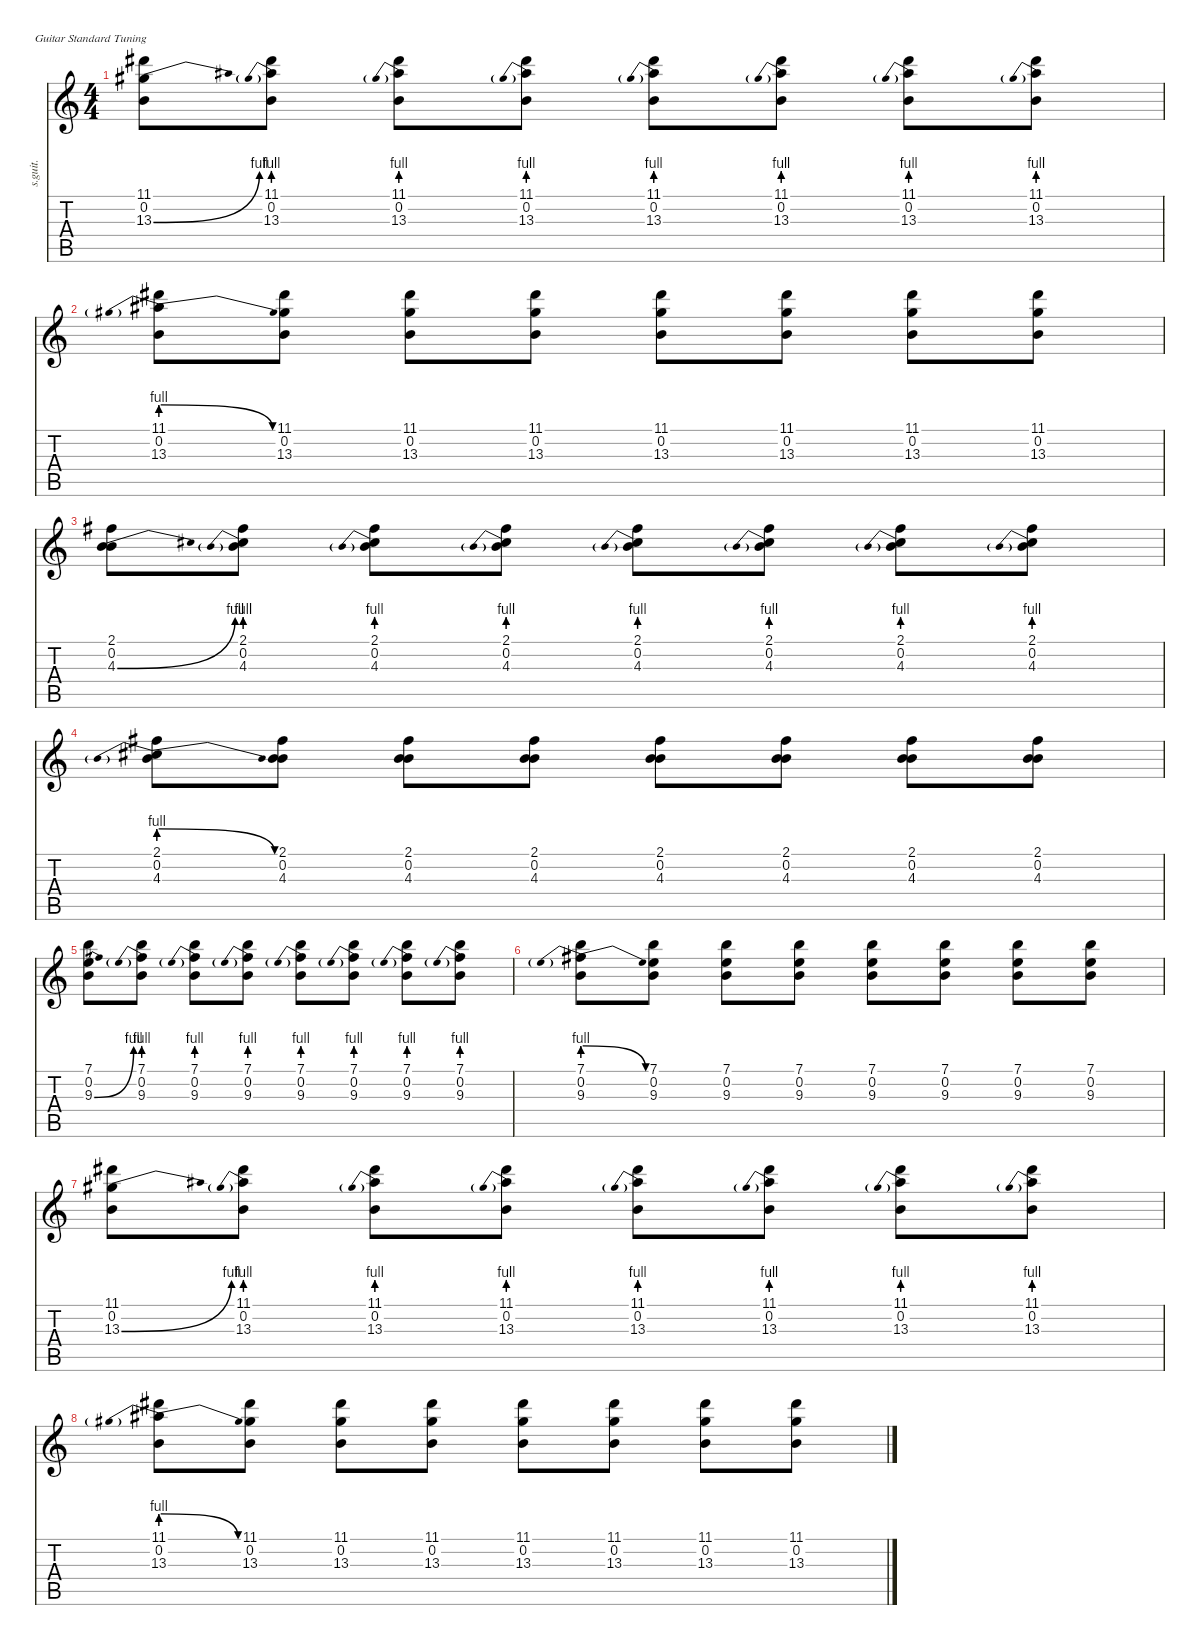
\defaultSystemsLayout 4
\hideDynamics
\bracketExtendMode nobrackets
\track ("Jonny Buckland - Main" "s.guit.") {instrument electricguitarclean}
\staff {score tabs}
\tuning (E4 B3 G3 D3 A2 E2)
\ts (4 4)
\tempo (87 hide)
\clef g2
\ks c
(11.1{acc #} 0.2 13.3{be (bend 0 0 60 4) acc #}).8{lyrics (0 "") lyrics (1 "") lyrics (2 "") lyrics (3 "") lyrics (4 "") dy f} (11.1{acc #} 0.2 13.3{be (prebend 0 4 60 4)}).8{lyrics (0 "") lyrics (1 "") lyrics (2 "") lyrics (3 "") lyrics (4 "")} (11.1{acc #} 0.2 13.3{be (prebend 0 4 60 4)}).8{lyrics (0 "") lyrics (1 "") lyrics (2 "") lyrics (3 "") lyrics (4 "")} (11.1{acc #} 0.2 13.3{be (prebend 0 4 60 4)}).8{lyrics (0 "") lyrics (1 "") lyrics (2 "") lyrics (3 "") lyrics (4 "")} (11.1{acc #} 0.2 13.3{be (prebend 0 4 60 4)}).8{lyrics (0 "") lyrics (1 "") lyrics (2 "") lyrics (3 "") lyrics (4 "")} (11.1{acc #} 0.2 13.3{be (prebend 0 4 60 4)}).8{lyrics (0 "") lyrics (1 "") lyrics (2 "") lyrics (3 "") lyrics (4 "")} (11.1{acc #} 0.2 13.3{be (prebend 0 4 60 4)}).8{lyrics (0 "") lyrics (1 "") lyrics (2 "") lyrics (3 "") lyrics (4 "")} (11.1{acc #} 0.2 13.3{be (prebend 0 4 60 4)}).8{lyrics (0 "") lyrics (1 "") lyrics (2 "") lyrics (3 "") lyrics (4 "")} |
(11.1{acc #} 0.2 13.3{be (prebendrelease 0 4 30 0)}).8{lyrics (0 "") lyrics (1 "") lyrics (2 "") lyrics (3 "") lyrics (4 "")} (11.1{acc #} 0.2 13.3{acc #}).8{lyrics (0 "") lyrics (1 "") lyrics (2 "") lyrics (3 "") lyrics (4 "")} (11.1{acc #} 0.2 13.3{acc #}).8{lyrics (0 "") lyrics (1 "") lyrics (2 "") lyrics (3 "") lyrics (4 "")} (11.1{acc #} 0.2 13.3{acc #}).8{lyrics (0 "") lyrics (1 "") lyrics (2 "") lyrics (3 "") lyrics (4 "")} (11.1{acc #} 0.2 13.3{acc #}).8{lyrics (0 "") lyrics (1 "") lyrics (2 "") lyrics (3 "") lyrics (4 "")} (11.1{acc #} 0.2 13.3{acc #}).8{lyrics (0 "") lyrics (1 "") lyrics (2 "") lyrics (3 "") lyrics (4 "")} (11.1{acc #} 0.2 13.3{acc #}).8{lyrics (0 "") lyrics (1 "") lyrics (2 "") lyrics (3 "") lyrics (4 "")} (11.1{acc #} 0.2 13.3{acc #}).8{lyrics (0 "") lyrics (1 "") lyrics (2 "") lyrics (3 "") lyrics (4 "")} |
(2.1{acc #} 0.2 4.3{be (bend 0 0 60 4)}).8{lyrics (0 "") lyrics (1 "") lyrics (2 "") lyrics (3 "") lyrics (4 "")} (2.1{acc #} 0.2 4.3{be (prebend 0 4 60 4)}).8{lyrics (0 "") lyrics (1 "") lyrics (2 "") lyrics (3 "") lyrics (4 "")} (2.1{acc #} 0.2 4.3{be (prebend 0 4 60 4)}).8{lyrics (0 "") lyrics (1 "") lyrics (2 "") lyrics (3 "") lyrics (4 "")} (2.1{acc #} 0.2 4.3{be (prebend 0 4 60 4)}).8{lyrics (0 "") lyrics (1 "") lyrics (2 "") lyrics (3 "") lyrics (4 "")} (2.1{acc #} 0.2 4.3{be (prebend 0 4 60 4)}).8{lyrics (0 "") lyrics (1 "") lyrics (2 "") lyrics (3 "") lyrics (4 "")} (2.1{acc #} 0.2 4.3{be (prebend 0 4 60 4)}).8{lyrics (0 "") lyrics (1 "") lyrics (2 "") lyrics (3 "") lyrics (4 "")} (2.1{acc #} 0.2 4.3{be (prebend 0 4 60 4)}).8{lyrics (0 "") lyrics (1 "") lyrics (2 "") lyrics (3 "") lyrics (4 "")} (2.1{acc #} 0.2 4.3{be (prebend 0 4 60 4)}).8{lyrics (0 "") lyrics (1 "") lyrics (2 "") lyrics (3 "") lyrics (4 "")} |
(2.1{acc #} 0.2 4.3{be (prebendrelease 0 4 30 0)}).8{lyrics (0 "") lyrics (1 "") lyrics (2 "") lyrics (3 "") lyrics (4 "")} (2.1{acc #} 0.2 4.3).8{lyrics (0 "") lyrics (1 "") lyrics (2 "") lyrics (3 "") lyrics (4 "")} (2.1{acc #} 0.2 4.3).8{lyrics (0 "") lyrics (1 "") lyrics (2 "") lyrics (3 "") lyrics (4 "")} (2.1{acc #} 0.2 4.3).8{lyrics (0 "") lyrics (1 "") lyrics (2 "") lyrics (3 "") lyrics (4 "")} (2.1{acc #} 0.2 4.3).8{lyrics (0 "") lyrics (1 "") lyrics (2 "") lyrics (3 "") lyrics (4 "")} (2.1{acc #} 0.2 4.3).8{lyrics (0 "") lyrics (1 "") lyrics (2 "") lyrics (3 "") lyrics (4 "")} (2.1{acc #} 0.2 4.3).8{lyrics (0 "") lyrics (1 "") lyrics (2 "") lyrics (3 "") lyrics (4 "")} (2.1{acc #} 0.2 4.3).8{lyrics (0 "") lyrics (1 "") lyrics (2 "") lyrics (3 "") lyrics (4 "")} |
(7.1 0.2 9.3{be (bend 0 0 60 4)}).8{lyrics (0 "") lyrics (1 "") lyrics (2 "") lyrics (3 "") lyrics (4 "")} (7.1 0.2 9.3{be (prebend 0 4 60 4)}).8{lyrics (0 "") lyrics (1 "") lyrics (2 "") lyrics (3 "") lyrics (4 "")} (7.1 0.2 9.3{be (prebend 0 4 60 4)}).8{lyrics (0 "") lyrics (1 "") lyrics (2 "") lyrics (3 "") lyrics (4 "")} (7.1 0.2 9.3{be (prebend 0 4 60 4)}).8{lyrics (0 "") lyrics (1 "") lyrics (2 "") lyrics (3 "") lyrics (4 "")} (7.1 0.2 9.3{be (prebend 0 4 60 4)}).8{lyrics (0 "") lyrics (1 "") lyrics (2 "") lyrics (3 "") lyrics (4 "")} (7.1 0.2 9.3{be (prebend 0 4 60 4)}).8{lyrics (0 "") lyrics (1 "") lyrics (2 "") lyrics (3 "") lyrics (4 "")} (7.1 0.2 9.3{be (prebend 0 4 60 4)}).8{lyrics (0 "") lyrics (1 "") lyrics (2 "") lyrics (3 "") lyrics (4 "")} (7.1 0.2 9.3{be (prebend 0 4 60 4)}).8{lyrics (0 "") lyrics (1 "") lyrics (2 "") lyrics (3 "") lyrics (4 "")} |
(7.1 0.2 9.3{be (prebendrelease 0 4 30 0)}).8{lyrics (0 "") lyrics (1 "") lyrics (2 "") lyrics (3 "") lyrics (4 "")} (7.1 0.2 9.3).8{lyrics (0 "") lyrics (1 "") lyrics (2 "") lyrics (3 "") lyrics (4 "")} (7.1 0.2 9.3).8{lyrics (0 "") lyrics (1 "") lyrics (2 "") lyrics (3 "") lyrics (4 "")} (7.1 0.2 9.3).8{lyrics (0 "") lyrics (1 "") lyrics (2 "") lyrics (3 "") lyrics (4 "")} (7.1 0.2 9.3).8{lyrics (0 "") lyrics (1 "") lyrics (2 "") lyrics (3 "") lyrics (4 "")} (7.1 0.2 9.3).8{lyrics (0 "") lyrics (1 "") lyrics (2 "") lyrics (3 "") lyrics (4 "")} (7.1 0.2 9.3).8{lyrics (0 "") lyrics (1 "") lyrics (2 "") lyrics (3 "") lyrics (4 "")} (7.1 0.2 9.3).8{lyrics (0 "") lyrics (1 "") lyrics (2 "") lyrics (3 "") lyrics (4 "")} |
(11.1{acc #} 0.2 13.3{be (bend 0 0 60 4) acc #}).8{lyrics (0 "") lyrics (1 "") lyrics (2 "") lyrics (3 "") lyrics (4 "")} (11.1{acc #} 0.2 13.3{be (prebend 0 4 60 4)}).8{lyrics (0 "") lyrics (1 "") lyrics (2 "") lyrics (3 "") lyrics (4 "")} (11.1{acc #} 0.2 13.3{be (prebend 0 4 60 4)}).8{lyrics (0 "") lyrics (1 "") lyrics (2 "") lyrics (3 "") lyrics (4 "")} (11.1{acc #} 0.2 13.3{be (prebend 0 4 60 4)}).8{lyrics (0 "") lyrics (1 "") lyrics (2 "") lyrics (3 "") lyrics (4 "")} (11.1{acc #} 0.2 13.3{be (prebend 0 4 60 4)}).8{lyrics (0 "") lyrics (1 "") lyrics (2 "") lyrics (3 "") lyrics (4 "")} (11.1{acc #} 0.2 13.3{be (prebend 0 4 60 4)}).8{lyrics (0 "") lyrics (1 "") lyrics (2 "") lyrics (3 "") lyrics (4 "")} (11.1{acc #} 0.2 13.3{be (prebend 0 4 60 4)}).8{lyrics (0 "") lyrics (1 "") lyrics (2 "") lyrics (3 "") lyrics (4 "")} (11.1{acc #} 0.2 13.3{be (prebend 0 4 60 4)}).8{lyrics (0 "") lyrics (1 "") lyrics (2 "") lyrics (3 "") lyrics (4 "")} |
(11.1{acc #} 0.2 13.3{be (prebendrelease 0 4 30 0)}).8{lyrics (0 "") lyrics (1 "") lyrics (2 "") lyrics (3 "") lyrics (4 "")} (11.1{acc #} 0.2 13.3{acc #}).8{lyrics (0 "") lyrics (1 "") lyrics (2 "") lyrics (3 "") lyrics (4 "")} (11.1{acc #} 0.2 13.3{acc #}).8{lyrics (0 "") lyrics (1 "") lyrics (2 "") lyrics (3 "") lyrics (4 "")} (11.1{acc #} 0.2 13.3{acc #}).8{lyrics (0 "") lyrics (1 "") lyrics (2 "") lyrics (3 "") lyrics (4 "")} (11.1{acc #} 0.2 13.3{acc #}).8{lyrics (0 "") lyrics (1 "") lyrics (2 "") lyrics (3 "") lyrics (4 "")} (11.1{acc #} 0.2 13.3{acc #}).8{lyrics (0 "") lyrics (1 "") lyrics (2 "") lyrics (3 "") lyrics (4 "")} (11.1{acc #} 0.2 13.3{acc #}).8{lyrics (0 "") lyrics (1 "") lyrics (2 "") lyrics (3 "") lyrics (4 "")} (11.1{acc #} 0.2 13.3{acc #}).8{lyrics (0 "") lyrics (1 "") lyrics (2 "") lyrics (3 "") lyrics (4 "")}
